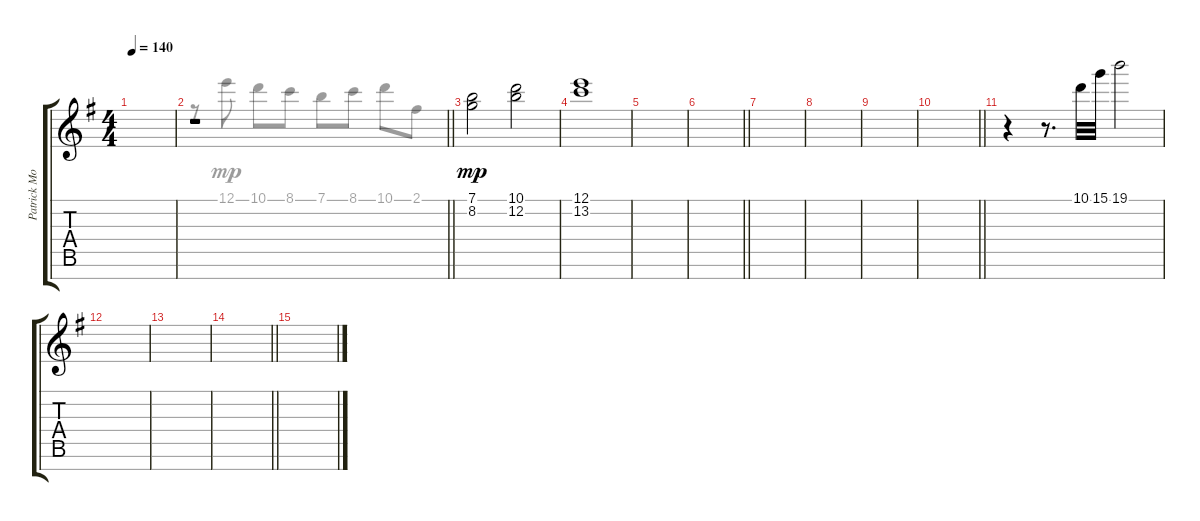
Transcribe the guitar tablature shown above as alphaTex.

\track ("Patrick Moraz 3" "Patrick Mo") {instrument acousticguitarnylon}
\staff {score tabs}
\tuning (E4 B3 G3 D3 A2 E2 B1) {hide}
\voice
\ts (4 4)
\tempo 140
\clef g2
\ks g
|
\barLineRight lightlight
r.1{instrument synthstrings1} |
\section ("" "")
(7.1 8.2).2{dy mp instrument synthvoice} (10.1 12.2).2 |
(12.1 13.2).1 |
|
\barLineRight lightlight
|
\section ("" "")
|
|
|
\barLineRight lightlight
|
\section ("" "")
r.4{instrument glockenspiel} r.8{d} 10.1.32 15.1.32 19.1.2 |
|
|
\barLineRight lightlight
|
\section ("" "")
|
\voice
\clef g2
\ottava regular
\simile none
\ks g
|
\barLineRight lightlight
r.8 12.1.8 10.1.8 8.1.8 7.1.8 8.1.8 10.1.8 2.1.8 |
|
|
|
\barLineRight lightlight
|
|
|
|
\barLineRight lightlight
|
|
|
|
\barLineRight lightlight
|
|
